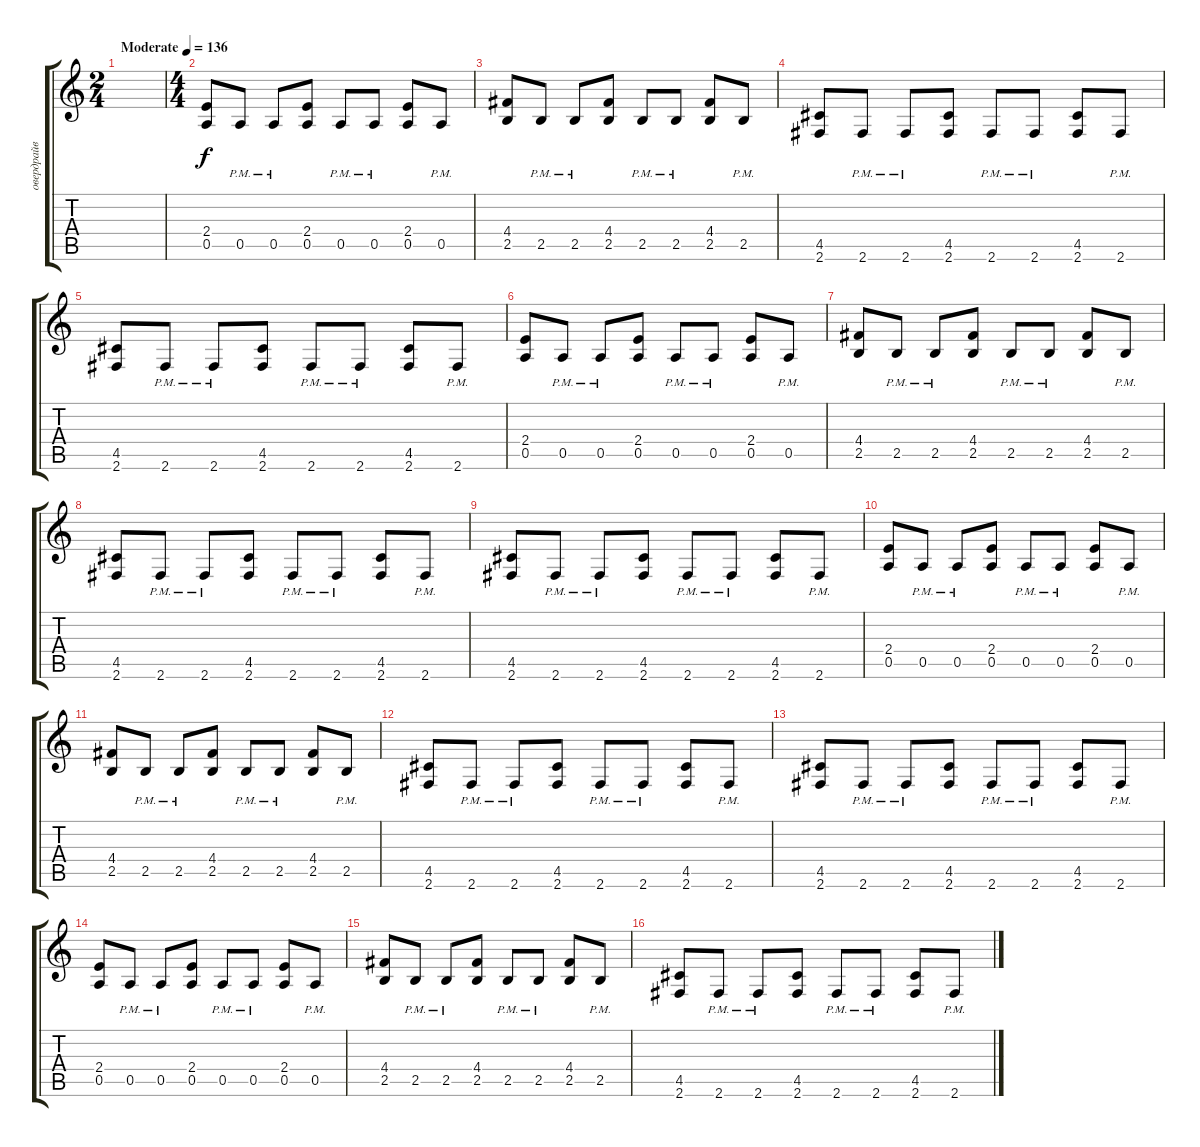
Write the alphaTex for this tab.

\track ("овердрайв" "овердрайв") {instrument overdrivenguitar}
\staff {score tabs}
\tuning (E4 B3 G3 D3 A2 E2) {hide}
\ts (2 4)
\tempo (136 "Moderate")
\clef g2
\ks c
|
\ts (4 4)
(2.4 0.5).8 0.5{pm}.8 0.5{pm}.8 (2.4 0.5).8 0.5{pm}.8 0.5{pm}.8 (2.4 0.5).8 0.5{pm}.8 |
(4.4 2.5).8 2.5{pm}.8 2.5{pm}.8 (4.4 2.5).8 2.5{pm}.8 2.5{pm}.8 (4.4 2.5).8 2.5{pm}.8 |
(4.5 2.6).8 2.6{pm}.8 2.6{pm}.8 (4.5 2.6).8 2.6{pm}.8 2.6{pm}.8 (4.5 2.6).8 2.6{pm}.8 |
(4.5 2.6).8 2.6{pm}.8 2.6{pm}.8 (4.5 2.6).8 2.6{pm}.8 2.6{pm}.8 (4.5 2.6).8 2.6{pm}.8 |
(2.4 0.5).8 0.5{pm}.8 0.5{pm}.8 (2.4 0.5).8 0.5{pm}.8 0.5{pm}.8 (2.4 0.5).8 0.5{pm}.8 |
(4.4 2.5).8 2.5{pm}.8 2.5{pm}.8 (4.4 2.5).8 2.5{pm}.8 2.5{pm}.8 (4.4 2.5).8 2.5{pm}.8 |
(4.5 2.6).8 2.6{pm}.8 2.6{pm}.8 (4.5 2.6).8 2.6{pm}.8 2.6{pm}.8 (4.5 2.6).8 2.6{pm}.8 |
(4.5 2.6).8 2.6{pm}.8 2.6{pm}.8 (4.5 2.6).8 2.6{pm}.8 2.6{pm}.8 (4.5 2.6).8 2.6{pm}.8 |
(2.4 0.5).8 0.5{pm}.8 0.5{pm}.8 (2.4 0.5).8 0.5{pm}.8 0.5{pm}.8 (2.4 0.5).8 0.5{pm}.8 |
(4.4 2.5).8 2.5{pm}.8 2.5{pm}.8 (4.4 2.5).8 2.5{pm}.8 2.5{pm}.8 (4.4 2.5).8 2.5{pm}.8 |
(4.5 2.6).8 2.6{pm}.8 2.6{pm}.8 (4.5 2.6).8 2.6{pm}.8 2.6{pm}.8 (4.5 2.6).8 2.6{pm}.8 |
(4.5 2.6).8 2.6{pm}.8 2.6{pm}.8 (4.5 2.6).8 2.6{pm}.8 2.6{pm}.8 (4.5 2.6).8 2.6{pm}.8 |
(2.4 0.5).8 0.5{pm}.8 0.5{pm}.8 (2.4 0.5).8 0.5{pm}.8 0.5{pm}.8 (2.4 0.5).8 0.5{pm}.8 |
(4.4 2.5).8 2.5{pm}.8 2.5{pm}.8 (4.4 2.5).8 2.5{pm}.8 2.5{pm}.8 (4.4 2.5).8 2.5{pm}.8 |
(4.5 2.6).8 2.6{pm}.8 2.6{pm}.8 (4.5 2.6).8 2.6{pm}.8 2.6{pm}.8 (4.5 2.6).8 2.6{pm}.8
